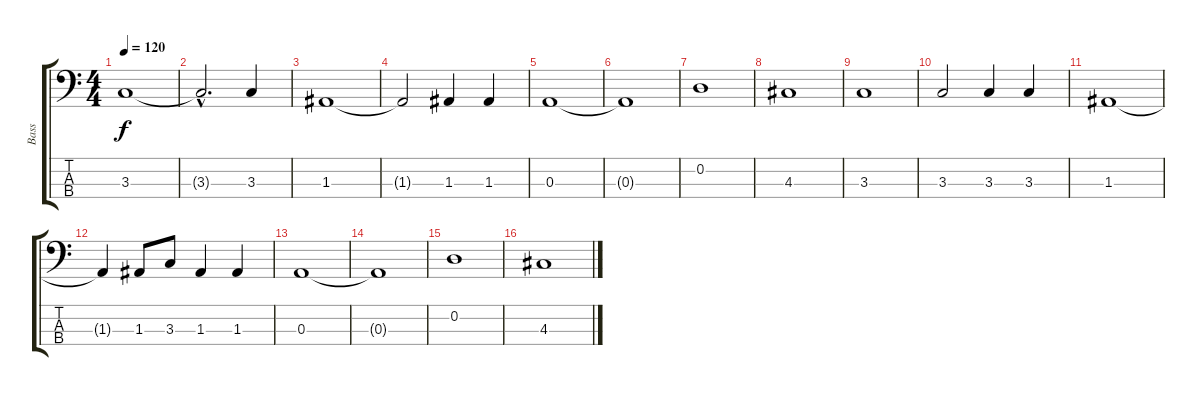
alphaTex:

\track ("Bass" "Bass") {instrument electricbassfinger}
\staff {score tabs}
\tuning (G2 D2 A1 D1) {hide}
\ts (4 4)
\tempo 120
\clef f4
\ks c
3.3.1{dy f} |
3.3{hac t}.2{d} 3.3.4 |
1.3.1 |
1.3{t}.2 1.3.4 1.3.4 |
0.3.1 |
0.3{t}.1 |
0.2.1 |
4.3.1 |
3.3.1 |
3.3.2 3.3.4 3.3.4 |
1.3.1 |
1.3{t}.4 1.3.8 3.3.8 1.3.4 1.3.4 |
0.3.1 |
0.3{t}.1 |
0.2.1 |
4.3.1
